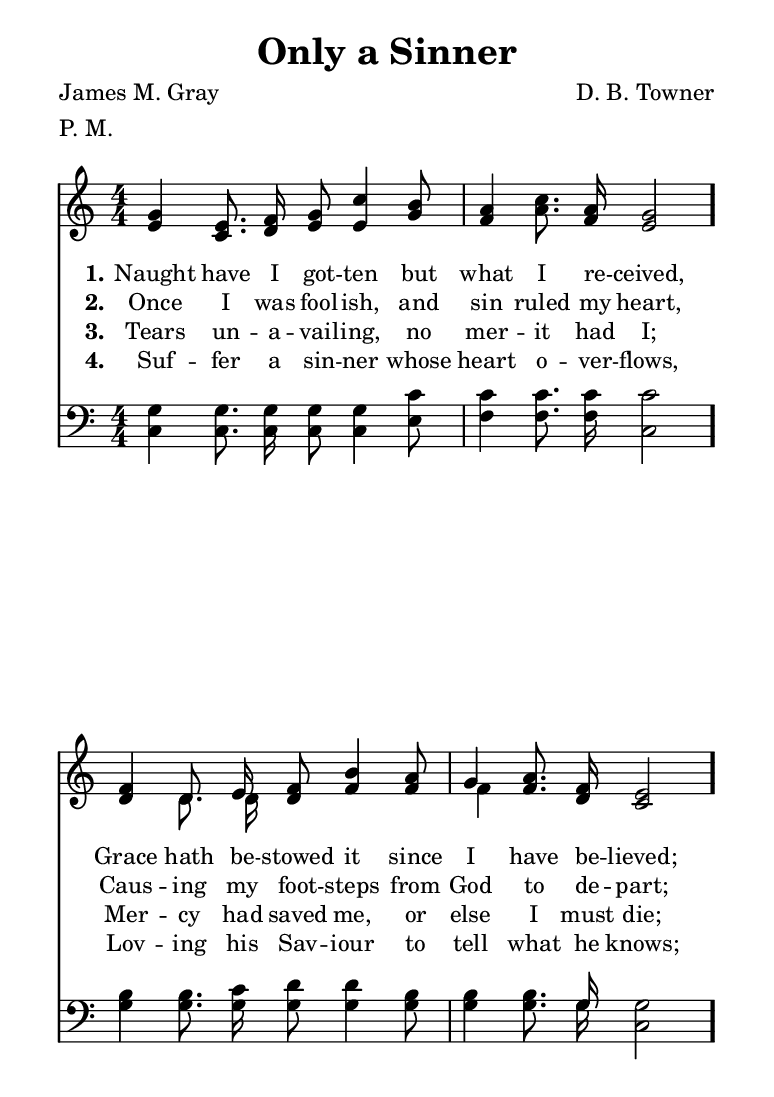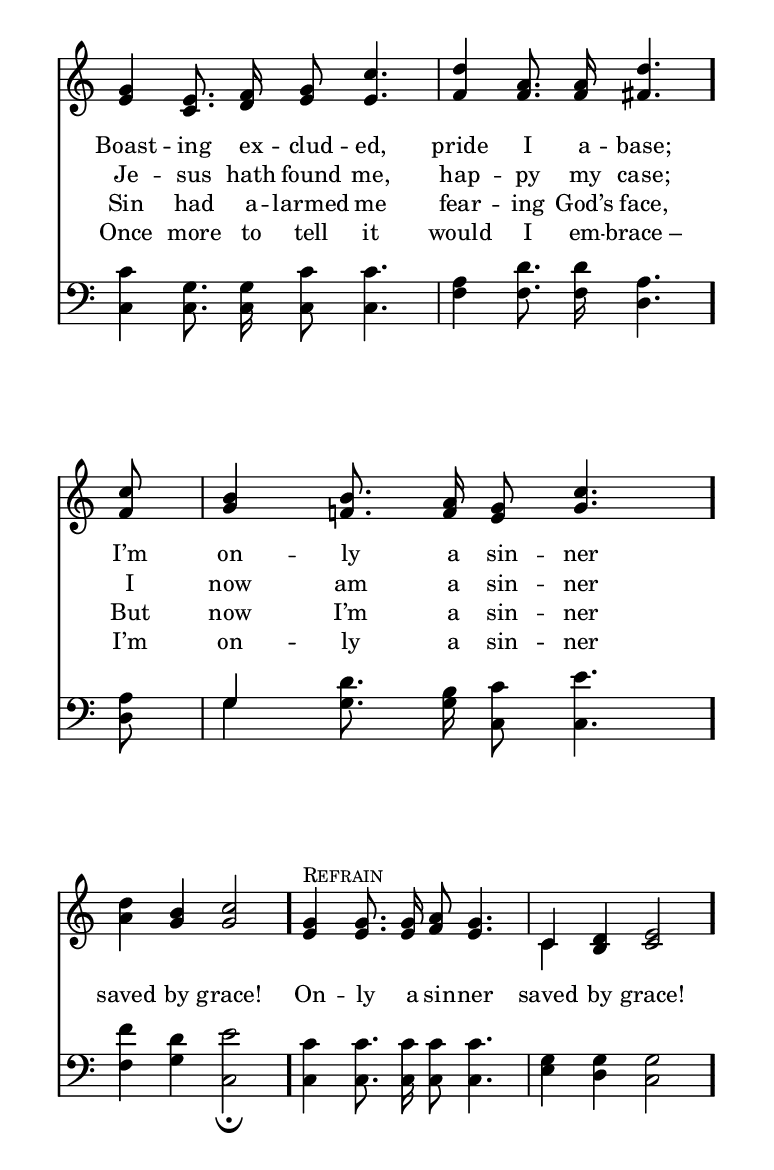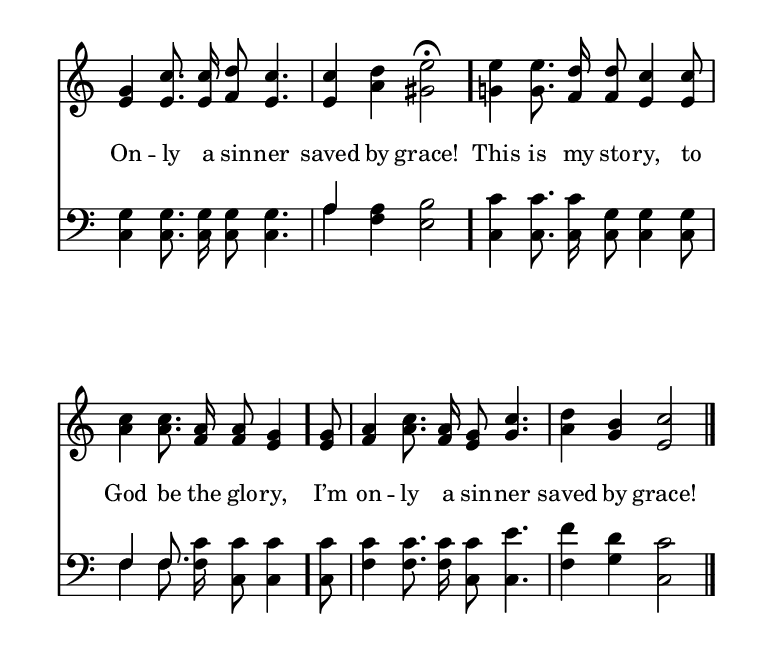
\include "common/global.ily"
\paper {
  \include "common/paper.ily"
}

\header{
  %gospel
  hymnnumber = "112"
  title = "Only a Sinner"
  tunename = ""
  meter = "P. M."
  poet = "James M. Gray"
  composer = "D. B. Towner" % Daniel B. Towner
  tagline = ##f
}

% for fermata in MIDI
ta = { \tempo 4=80 }
tb = { \tempo 4=40 }

patternAA = { c4 c8. c16 c8 c4 c8 | c4 c8. c16 c2 }
patternAB = { c4 c8. c16 c8 c4 c8 | c4 c8. c16 c8 c4 }

patternBA = { c4 c8. c16 c8 c4. | c4 c8. c16 c4. }

patternCA = { c8 | c4 c8. c16 c8 c4. | c4 c4 c2 }

patternDA = { c4 c8. c16 c8 c4. | c4 c4 c2 }

global = {
  \include "common/overrides.ily"
  \override Staff.TimeSignature.style = #'numbered
  \time 4/4
  \override Score.MetronomeMark.transparent = ##t % hide all fermata changes too
  \ta
  \key c \major
  \autoBeamOff
}

notesSoprano = {
\global
\relative c'' {

  \changePitch \patternAA { g e f g c b | a c a g }
  \changePitch \patternAA { f d e f b a | g a f e }
  \changePitch \patternBA { g e f g c | d a a d }
  \changePitch \patternCA { c | b b a g c | d b c }

  << s^\markup { \small \caps "Refrain" }
  \changePitch \patternDA { g g g a g | c, d e } >>
  \changePitch \patternDA { g c c d c | c d \tb e \fermata \ta }
  \changePitch \patternAB { e e d d c c | c c a a g }
  \changePitch \patternCA { g | a c a g c | d b c }

  \bar "|."

}
}

notesAlto = {
\global
\relative e' {

  \changePitch \patternAA { e c d e e g | f a f e }
  \changePitch \patternAA { d d d d f f | f f d c }
  \changePitch \patternBA { e c d e e | f f f fis }
  \changePitch \patternCA { fis | g f! f e g | a g g }

  \changePitch \patternDA { e e e f e | c b c }
  \changePitch \patternDA { e e e f e | e a gis }
  \changePitch \patternAB { g! g f f e e | a a f f e }
  \changePitch \patternCA { e | f a f e g | a g e }

}
}

notesTenor = {
\global
\relative a {

  \changePitch \patternAA { g g g g g c | c c c c }
  \changePitch \patternAA { b b c d d b | b b g g }
  \changePitch \patternBA { c g g c c | a d d a }
  \changePitch \patternCA { a | g d' b c e | f d e }

  \changePitch \patternDA { c c c c c | g g g }
  \changePitch \patternDA { g g g g g | a a b }
  \changePitch \patternAB { c c c g g g | f f c' c c }
  \changePitch \patternCA { c | c c c c e | f d c }

}
}

notesBass = {
\global
\relative f {

  \changePitch \patternAA { c c c c c e | f f f c }
  \changePitch \patternAA { g' g g g g g | g g g c, }
  \changePitch \patternBA { c c c c c | f f f d }
  \changePitch \patternCA { d | g g g c, c | f g c,_\fermata }

  \changePitch \patternDA { c c c c c | e d c }
  \changePitch \patternDA { c c c c c | a' f e }
  \changePitch \patternAB { c c c c c c | f f f c c }
  \changePitch \patternCA { c | f f f c c | f g c, }

}
}

Refrain = \lyricmode {

On -- ly a sin -- ner saved by grace! \bar "."
On -- ly a sin -- ner saved by grace! \bar "."
This is my sto -- ry, to God be the glo -- ry, \bar "."
I’m on -- ly a sin -- ner saved by grace! \bar "."

}

wordsA = \lyricmode {
\set stanza = "1."

Naught have I got -- ten but what I re -- ceived, \bar "."
Grace hath be -- stowed it since I have be -- lieved; \bar "."
Boast -- ing ex -- clud -- ed, pride I a -- base; \bar "."
% explicit break is desired in eogsized and letter
I’m on -- ly a sin -- ner \break \bar "." %LYRICS saved by grace!

}

wordsB = \lyricmode {
\set stanza = "2."

Once I was fool -- ish, and sin ruled my heart,
Caus -- ing my foot -- steps from God to de -- part;
Je -- sus hath found me, hap -- py my case;
I now am a sin -- ner saved by grace! \bar "."

\Refrain

}

wordsC = \lyricmode {
\set stanza = "3."

Tears un -- a -- vail -- ing, no mer -- it had I;
Mer -- cy had saved me, or else I must die;
Sin had a -- larmed me fear -- ing God’s face,
But now I’m a sin -- ner %LYRICS saved by grace!

}

wordsD = \lyricmode {
\set stanza = "4."

Suf -- fer a sin -- ner whose heart o -- ver -- flows,
Lov -- ing his Sav -- iour to tell what he knows;
Once more to tell it would I em -- brace_–
I’m on -- ly a sin -- ner %LYRICS saved by grace!

}

\score {
  \context ChoirStaff <<
    \context Staff = upper <<
      \set Staff.autoBeaming = ##f
      \set ChoirStaff.systemStartDelimiter = #'SystemStartBar
      \set ChoirStaff.printPartCombineTexts = ##f
      \partcombine #'(2 . 11) \notesSoprano \notesAlto
      \context NullVoice = sopranos { \voiceOne << \notesSoprano >> }
      \context Lyrics = one   \lyricsto sopranos \wordsA
      \context Lyrics = two   \lyricsto sopranos \wordsB
      \context Lyrics = three \lyricsto sopranos \wordsC
      \context Lyrics = four  \lyricsto sopranos \wordsD
    >>
    \context Staff = men <<
      \set Staff.autoBeaming = ##f
      \clef bass
      \set ChoirStaff.printPartCombineTexts = ##f
      \partcombine #'(2 . 11) \notesTenor \notesBass
    >>
  >>
  \layout {
    \include "common/layout.ily"
  }
  #(cond ((ly:get-option 'eog-midi-permitted) #{ \midi{
    \include "common/midi.ily"
  } #}))
}

\version "2.19.49"  % necessary for upgrading to future LilyPond versions.

% vi:set et ts=2 sw=2 ai nocindent syntax=lilypond:
